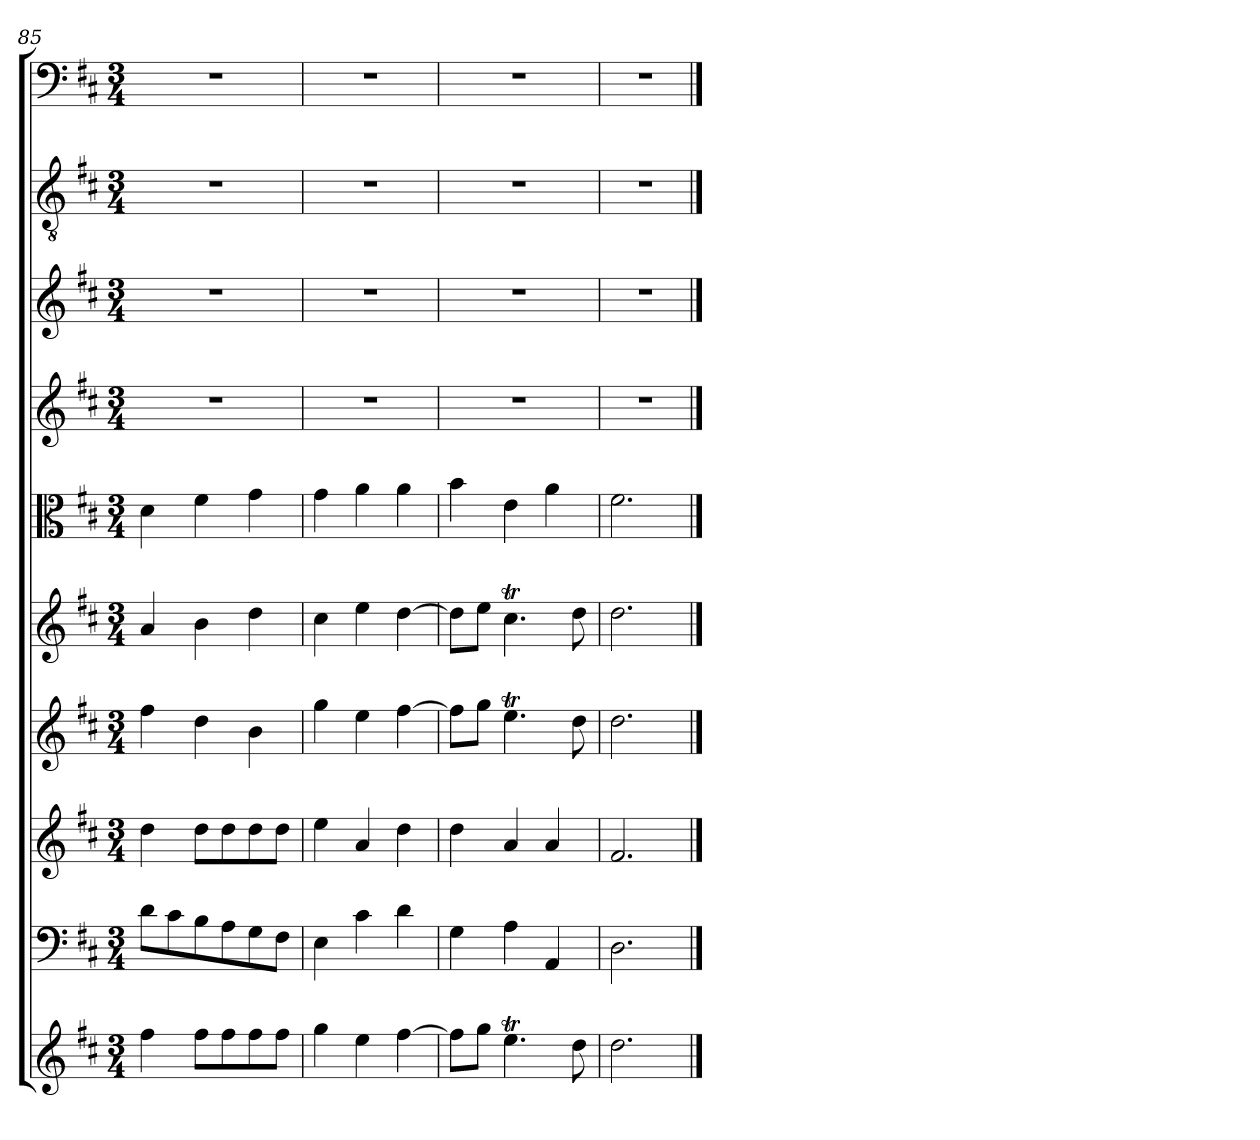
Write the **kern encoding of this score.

**kern	**kern	**kern	**kern	**kern	**kern	**kern	**kern	**kern	**kern
*part10	*part9	*part8	*part7	*part6	*part5	*part4	*part3	*part2	*part1
*staff10	*staff9	*staff8	*staff7	*staff6	*staff5	*staff4	*staff3	*staff2	*staff1
*clefG2	*clefF4	*clefG2	*clefG2	*clefG2	*clefC3	*clefG2	*clefG2	*clefGv2	*clefF4
*k[f#c#]	*k[f#c#]	*k[f#c#]	*k[f#c#]	*k[f#c#]	*k[f#c#]	*k[f#c#]	*k[f#c#]	*k[f#c#]	*k[f#c#]
*D:	*D:	*D:	*D:	*D:	*D:	*D:	*D:	*D:	*D:
*M3/4	*M3/4	*M3/4	*M3/4	*M3/4	*M3/4	*M3/4	*M3/4	*M3/4	*M3/4
=85	=85	=85	=85	=85	=85	=85	=85	=85	=85
4ff#\	8d\L	4dd\	4ff#\	4a/	4d\	2.r	2.r	2.r	2.r
.	8c#\	.	.	.	.	.	.	.	.
8ff#\L	8B\	8dd\L	4dd\	4b\	4f#\	.	.	.	.
8ff#\	8A\	8dd\	.	.	.	.	.	.	.
8ff#\	8G\	8dd\	4b\	4dd\	4g\	.	.	.	.
8ff#\J	8F#\J	8dd\J	.	.	.	.	.	.	.
=86	=86	=86	=86	=86	=86	=86	=86	=86	=86
4gg\	4E\	4ee\	4gg\	4cc#\	4g\	2.r	2.r	2.r	2.r
4ee\	4c#\	4a/	4ee\	4ee\	4a\	.	.	.	.
[4ff#\	4d\	4dd\	[4ff#\	[4dd\	4a\	.	.	.	.
=87	=87	=87	=87	=87	=87	=87	=87	=87	=87
8ff#\L]	4G\	4dd\	8ff#\L]	8dd\L]	4b\	2.r	2.r	2.r	2.r
8gg\J	.	.	8gg\J	8ee\J	.	.	.	.	.
4.eeT\	4A\	4a/	4.eeT\	4.cc#t\	4e\	.	.	.	.
.	4AA/	4a/	.	.	4a\	.	.	.	.
8dd\	.	.	8dd\	8dd\	.	.	.	.	.
=88	=88	=88	=88	=88	=88	=88	=88	=88	=88
2.dd\	2.D\	2.f#/	2.dd\	2.dd\	2.f#\	2.r	2.r	2.r	2.r
==	==	==	==	==	==	==	==	==	==
*-	*-	*-	*-	*-	*-	*-	*-	*-	*-
